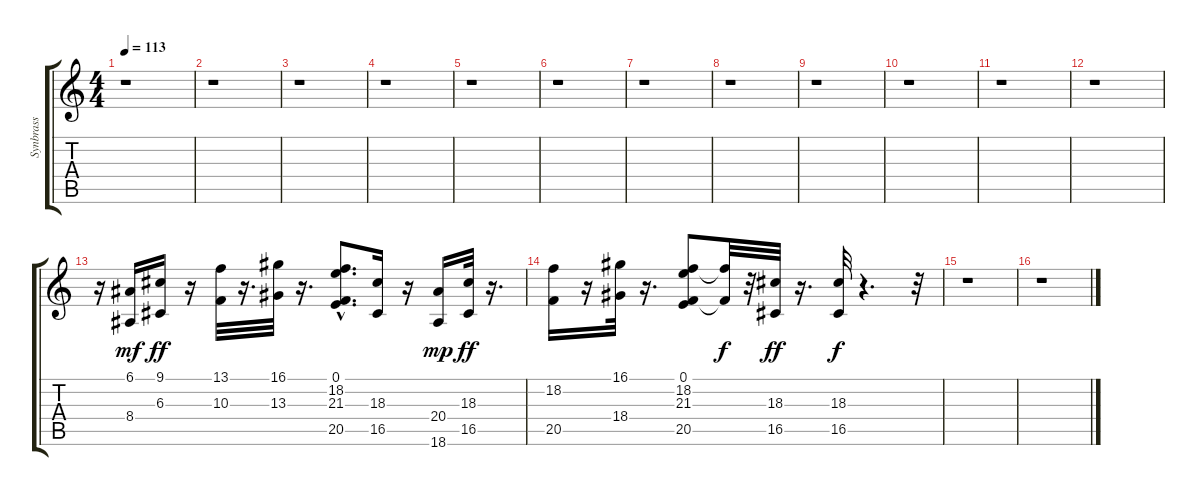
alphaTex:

\track ("Synbrass" "Synbrass") {instrument synthbrass1}
\staff {score tabs}
\tuning (E4 B3 G3 D3 A2 E2) {hide}
\ts (4 4)
\tempo 113
\clef g2
\ks c
r.1{dy ff} |
r.1 |
r.1 |
r.1 |
r.1 |
r.1 |
r.1 |
r.1 |
r.1 |
r.1 |
r.1 |
r.1 |
r.16 (6.1 8.4).16{dy mf} (9.1 6.3).16{dy ff} r.16 (13.1 10.3).32 r.16{d} (16.1 13.3).32 r.16{d} (0.1{hac} 18.2{hac} 21.3{hac} 20.5{hac}).8{d} (18.3 16.5).16 r.16 (20.4 18.6).16{dy mp} (18.3 16.5).32{dy ff} r.16{d} |
(18.2 20.5).16 r.16 (16.1 18.4).32 r.16{d} (0.1 18.2 21.3 20.5).8 (18.2{t} 20.5{t}).32{dy f} r.32 (18.3 16.5).32{dy ff} r.16{d} (18.3 16.5).32{dy f} r.4{d} r.32 |
r.1 |
r.1
